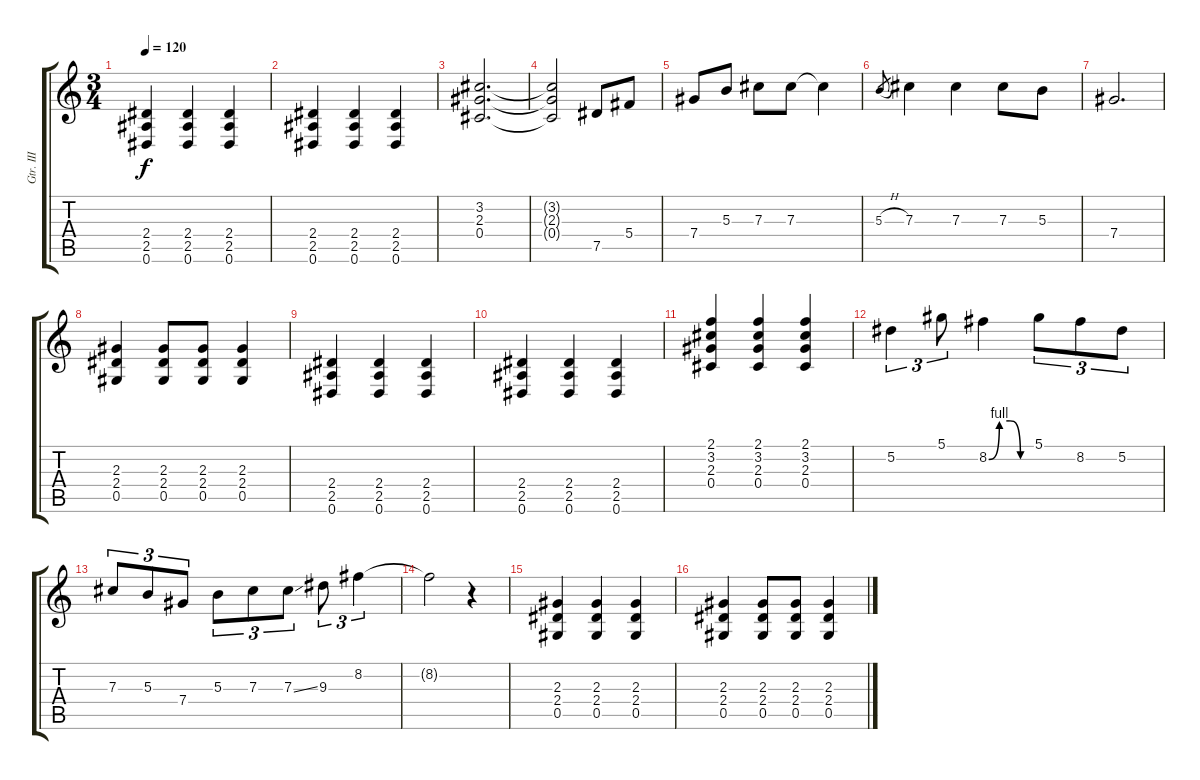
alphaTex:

\track ("Gtr. III" "Gtr. III") {instrument acousticguitarsteel}
\staff {score tabs}
\tuning (Eb4 Bb3 Gb3 Db3 Ab2 Eb2) {hide}
\ts (3 4)
\tempo 120
\clef g2
\ks c
(2.4 2.5 0.6).4{dy f} (2.4 2.5 0.6).4 (2.4 2.5 0.6).4 |
(2.4 2.5 0.6).4 (2.4 2.5 0.6).4 (2.4 2.5 0.6).4 |
(3.2 2.3 0.4).2{d} |
(3.2{t} 2.3{t} 0.4{t}).2 7.5.8 5.4.8 |
7.4.8 5.3.8 7.3.8 7.3.8 7.3{t}.4 |
5.3{h}.8{gr} 7.3.4 7.3.4 7.3.8 5.3.8 |
7.4.2{d} |
(2.3 2.4 0.5).4 (2.3 2.4 0.5).8 (2.3 2.4 0.5).8 (2.3 2.4 0.5).4 |
(2.4 2.5 0.6).4 (2.4 2.5 0.6).4 (2.4 2.5 0.6).4 |
(2.4 2.5 0.6).4 (2.4 2.5 0.6).4 (2.4 2.5 0.6).4 |
(2.1 3.2 2.3 0.4).4 (2.1 3.2 2.3 0.4).4 (2.1 3.2 2.3 0.4).4 |
5.2.4{tu (3 2)} 5.1.8{tu (3 2)} 8.2{be (custom 0 0 15 4 30 4 45 0 60 0)}.4 5.1.8{tu (3 2)} 8.2.8{tu (3 2)} 5.2.8{tu (3 2)} |
7.3.8{tu (3 2)} 5.3.8{tu (3 2)} 7.4.8{tu (3 2)} 5.3.8{tu (3 2)} 7.3.8{tu (3 2)} 7.3{ss}.8{tu (3 2)} 9.3.8{tu (3 2)} 8.2.4{tu (3 2)} |
8.2{t}.2 r.4 |
(2.3 2.4 0.5).4 (2.3 2.4 0.5).4 (2.3 2.4 0.5).4 |
(2.3 2.4 0.5).4 (2.3 2.4 0.5).8 (2.3 2.4 0.5).8 (2.3 2.4 0.5).4
